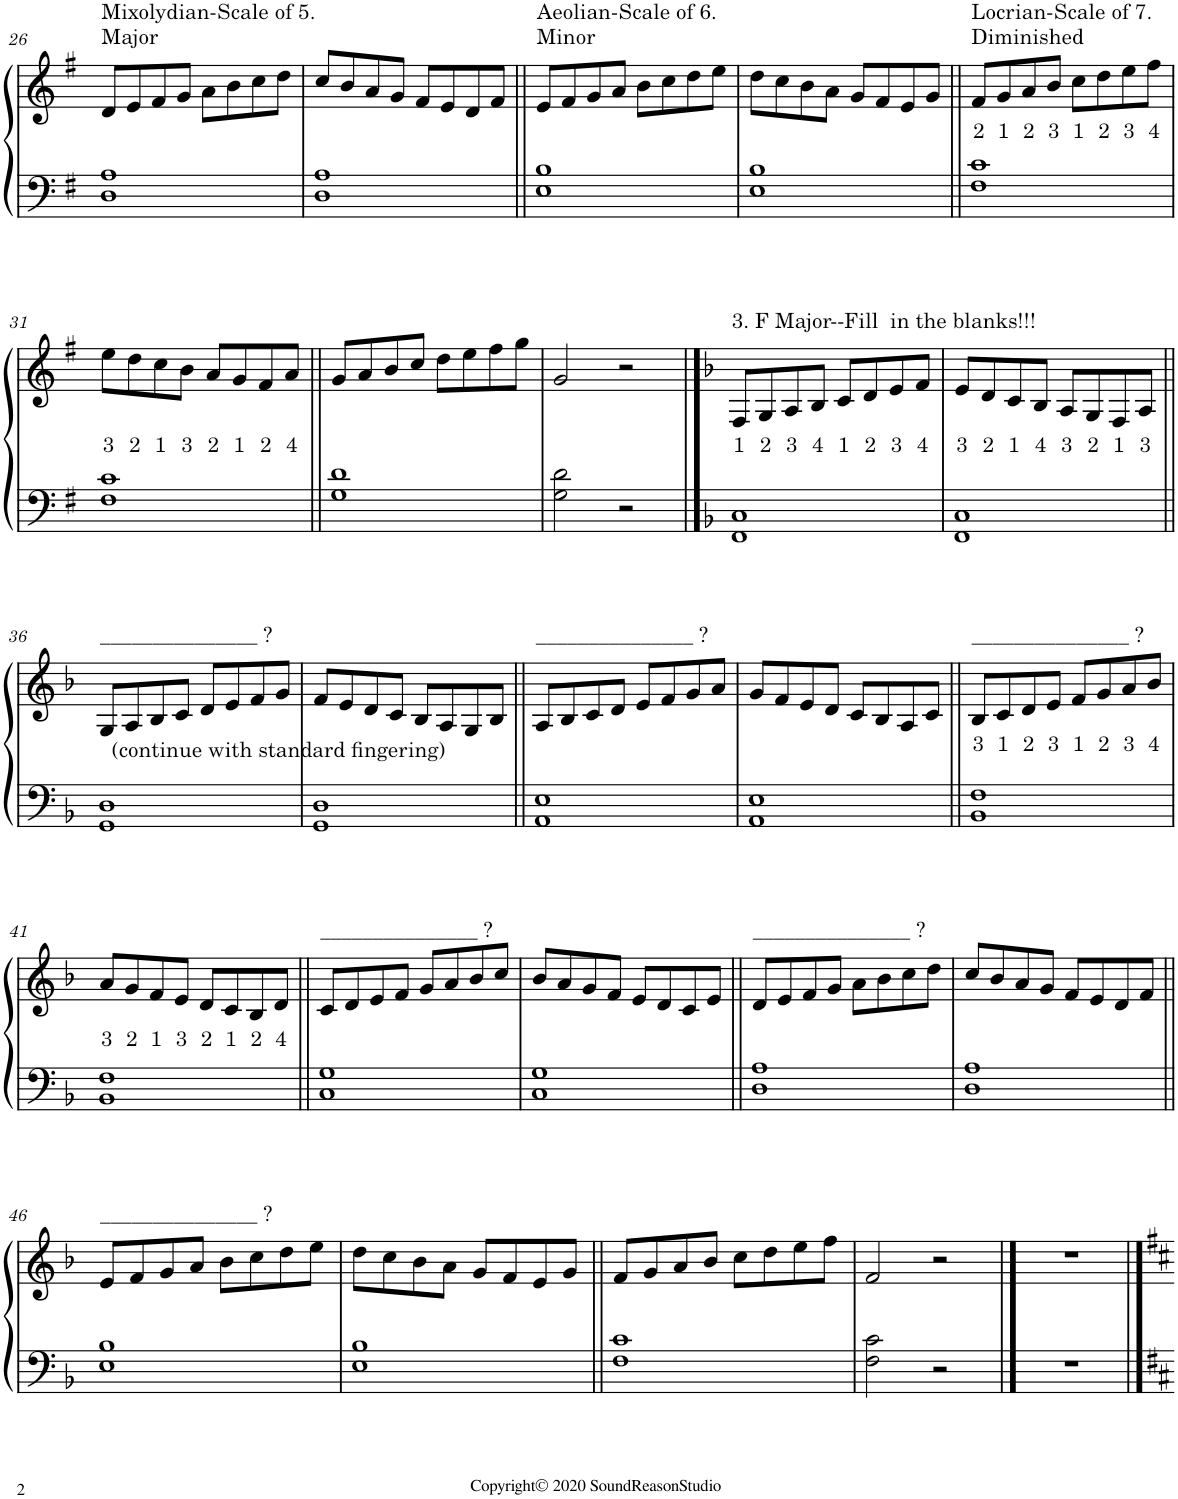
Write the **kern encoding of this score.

**kern	**kern	**text
*part1	*part1	*part1
*staff2	*staff1	*staff1
*I"Piano	*	*
*I'Pno.	*	*
!!LO:PB:g=z
*clefF4	*clefG2	*
*k[f#]	*k[f#]	*
*M4/4	*M4/4	*
=26	=26	=26
!	!LO:TX:a:t=Mixolydian-Scale of 5.	!
!	!LO:TX:a:t=Major	!
1D 1A	8d/L	.
.	8e/	.
.	8f#/	.
.	8g/J	.
.	8a\L	.
.	8b\	.
.	8cc\	.
.	8dd\J	.
=27	=27	=27
1D 1A	8cc/L	.
.	8b/	.
.	8a/	.
.	8g/J	.
.	8f#/L	.
.	8e/	.
.	8d/	.
.	8f#/J	.
=28||	=28||	=28||
!	!LO:TX:a:t=Aeolian-Scale of 6.	!
!	!LO:TX:a:t=Minor	!
1E 1B	8e/L	.
.	8f#/	.
.	8g/	.
.	8a/J	.
.	8b\L	.
.	8cc\	.
.	8dd\	.
.	8ee\J	.
=29	=29	=29
1E 1B	8dd\L	.
.	8cc\	.
.	8b\	.
.	8a\J	.
.	8g/L	.
.	8f#/	.
.	8e/	.
.	8g/J	.
=30||	=30||	=30||
!	!LO:TX:a:t=Locrian-Scale of 7.	!
!	!LO:TX:a:t=Diminished	!
!	!	!LO:LY:b
1F# 1c	8f#/L	2
!	!	!LO:LY:b
.	8g/	1
!	!	!LO:LY:b
.	8a/	2
!	!	!LO:LY:b
.	8b/J	3
!	!	!LO:LY:b
.	8cc\L	1
!	!	!LO:LY:b
.	8dd\	2
!	!	!LO:LY:b
.	8ee\	3
!	!	!LO:LY:b
.	8ff#\J	4
!!LO:LB:g=z
=31	=31	=31
!	!	!LO:LY:b
1F# 1c	8ee\L	3
!	!	!LO:LY:b
.	8dd\	2
!	!	!LO:LY:b
.	8cc\	1
!	!	!LO:LY:b
.	8b\J	3
!	!	!LO:LY:b
.	8a/L	2
!	!	!LO:LY:b
.	8g/	1
!	!	!LO:LY:b
.	8f#/	2
!	!	!LO:LY:b
.	8a/J	4
=32||	=32||	=32||
1G 1d	8g/L	.
.	8a/	.
.	8b/	.
.	8cc/J	.
.	8dd\L	.
.	8ee\	.
.	8ff#\	.
.	8gg\J	.
=33	=33	=33
2G\ 2d\	2g/	.
2r	2r	.
==34	==34	==34
*k[b-]	*k[b-]	*
!	!LO:TX:a:t=3. F Major--Fill  in the blanks!!!	!
!	!	!LO:LY:b
1FF 1C	8F/L	1
!	!	!LO:LY:b
.	8G/	2
!	!	!LO:LY:b
.	8A/	3
!	!	!LO:LY:b
.	8B-/J	4
!	!	!LO:LY:b
.	8c/L	1
!	!	!LO:LY:b
.	8d/	2
!	!	!LO:LY:b
.	8e/	3
!	!	!LO:LY:b
.	8f/J	4
=35	=35	=35
!	!	!LO:LY:b
1FF 1C	8e/L	3
!	!	!LO:LY:b
.	8d/	2
!	!	!LO:LY:b
.	8c/	1
!	!	!LO:LY:b
.	8B-/J	4
!	!	!LO:LY:b
.	8A/L	3
!	!	!LO:LY:b
.	8G/	2
!	!	!LO:LY:b
.	8F/	1
!	!	!LO:LY:b
.	8A/J	3
!!LO:LB:g=z
=36||	=36||	=36||
!	!LO:TX:a:t=_______________ ?	!
!LO:TX:a:t=(continue with standard fingering)	!	!
1GG 1D	8G/L	.
.	8A/	.
.	8B-/	.
.	8c/J	.
.	8d/L	.
.	8e/	.
.	8f/	.
.	8g/J	.
=37	=37	=37
1GG 1D	8f/L	.
.	8e/	.
.	8d/	.
.	8c/J	.
.	8B-/L	.
.	8A/	.
.	8G/	.
.	8B-/J	.
=38||	=38||	=38||
!	!LO:TX:a:t=_______________ ?	!
1AA 1E	8A/L	.
.	8B-/	.
.	8c/	.
.	8d/J	.
.	8e/L	.
.	8f/	.
.	8g/	.
.	8a/J	.
=39	=39	=39
1AA 1E	8g/L	.
.	8f/	.
.	8e/	.
.	8d/J	.
.	8c/L	.
.	8B-/	.
.	8A/	.
.	8c/J	.
=40||	=40||	=40||
!	!LO:TX:a:t=_______________ ?	!
!	!	!LO:LY:b
1BB- 1F	8B-/L	3
!	!	!LO:LY:b
.	8c/	1
!	!	!LO:LY:b
.	8d/	2
!	!	!LO:LY:b
.	8e/J	3
!	!	!LO:LY:b
.	8f/L	1
!	!	!LO:LY:b
.	8g/	2
!	!	!LO:LY:b
.	8a/	3
!	!	!LO:LY:b
.	8b-/J	4
!!LO:LB:g=z
=41	=41	=41
!	!	!LO:LY:b
1BB- 1F	8a/L	3
!	!	!LO:LY:b
.	8g/	2
!	!	!LO:LY:b
.	8f/	1
!	!	!LO:LY:b
.	8e/J	3
!	!	!LO:LY:b
.	8d/L	2
!	!	!LO:LY:b
.	8c/	1
!	!	!LO:LY:b
.	8B-/	2
!	!	!LO:LY:b
.	8d/J	4
=42||	=42||	=42||
!	!LO:TX:a:t=_______________ ?	!
1C 1G	8c/L	.
.	8d/	.
.	8e/	.
.	8f/J	.
.	8g/L	.
.	8a/	.
.	8b-/	.
.	8cc/J	.
=43	=43	=43
1C 1G	8b-/L	.
.	8a/	.
.	8g/	.
.	8f/J	.
.	8e/L	.
.	8d/	.
.	8c/	.
.	8e/J	.
=44||	=44||	=44||
!	!LO:TX:a:t=_______________ ?	!
1D 1A	8d/L	.
.	8e/	.
.	8f/	.
.	8g/J	.
.	8a\L	.
.	8b-\	.
.	8cc\	.
.	8dd\J	.
=45	=45	=45
1D 1A	8cc/L	.
.	8b-/	.
.	8a/	.
.	8g/J	.
.	8f/L	.
.	8e/	.
.	8d/	.
.	8f/J	.
!!LO:LB:g=z
=46||	=46||	=46||
!	!LO:TX:a:t=_______________ ?	!
1E 1B-	8e/L	.
.	8f/	.
.	8g/	.
.	8a/J	.
.	8b-\L	.
.	8cc\	.
.	8dd\	.
.	8ee\J	.
=47	=47	=47
1E 1B-	8dd\L	.
.	8cc\	.
.	8b-\	.
.	8a\J	.
.	8g/L	.
.	8f/	.
.	8e/	.
.	8g/J	.
=48||	=48||	=48||
1F 1c	8f/L	.
.	8g/	.
.	8a/	.
.	8b-/J	.
.	8cc\L	.
.	8dd\	.
.	8ee\	.
.	8ff\J	.
=49	=49	=49
2F\ 2c\	2f/	.
2r	2r	.
==50	==50	==50
1r	1r	.
==	==	==
*-	*-	*-
